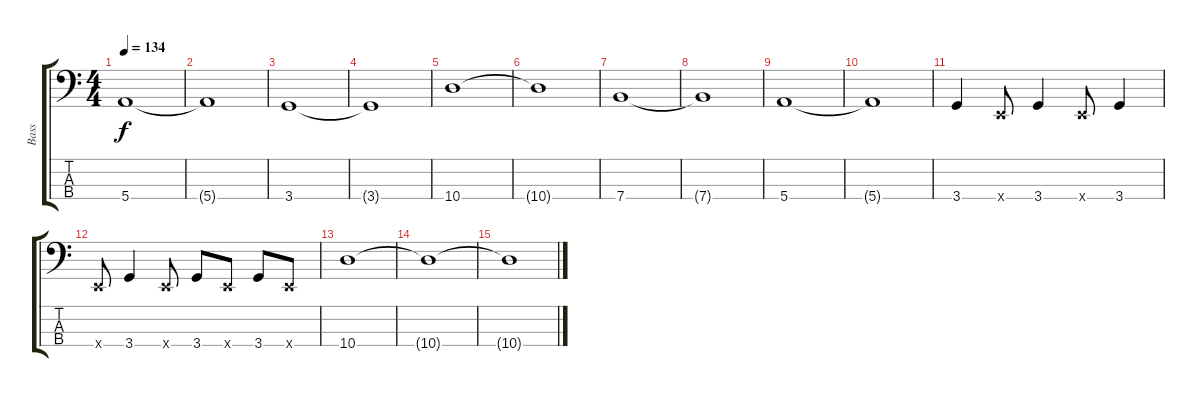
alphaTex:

\track ("Bass" "Bass") {instrument electricbassfinger}
\staff {score tabs}
\tuning (G2 D2 A1 E1) {hide}
\ts (4 4)
\tempo 134
\clef f4
\ks c
5.4.1{dy f} |
5.4{t}.1 |
3.4.1 |
3.4{t}.1 |
10.4.1 |
10.4{t}.1 |
7.4.1 |
7.4{t}.1 |
5.4.1 |
5.4{t}.1 |
3.4.4 0.4{x}.8 3.4.4 0.4{x}.8 3.4.4 |
0.4{x}.8 3.4.4 0.4{x}.8 3.4.8 0.4{x}.8 3.4.8 0.4{x}.8 |
10.4.1 |
10.4{t}.1 |
10.4{t}.1
